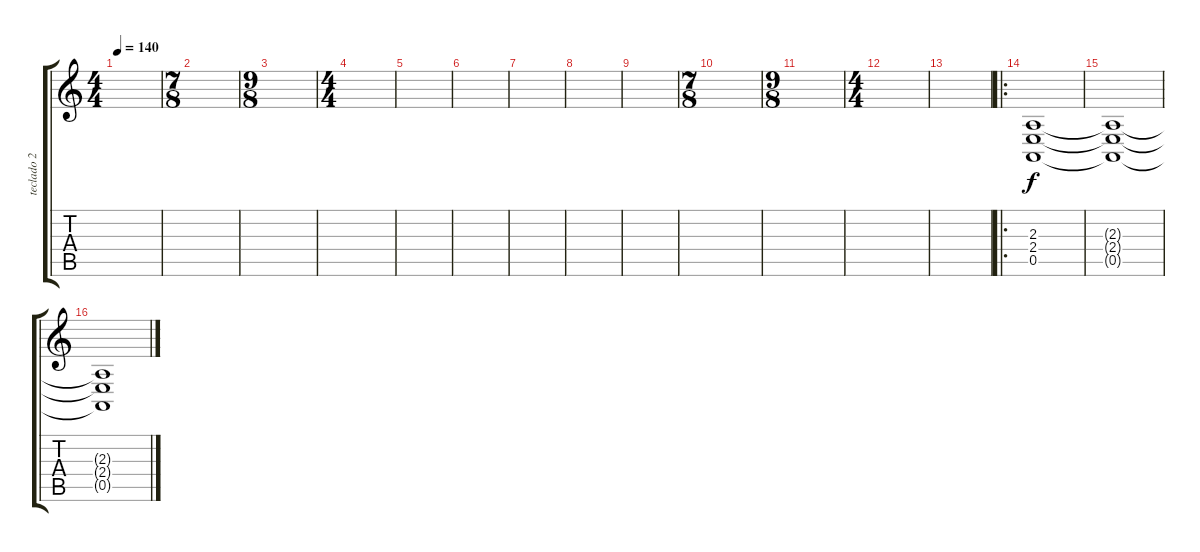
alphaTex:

\track ("teclado 2" "teclado 2") {instrument stringensemble1}
\staff {score tabs}
\tuning (E4 B3 G3 D3 A2 E2) {hide}
\ts (4 4)
\tempo 140
\clef g2
\ks c
|
\ts (7 8)
|
\ts (9 8)
|
\ts (4 4)
|
|
|
|
|
|
\ts (7 8)
|
\ts (9 8)
|
\ts (4 4)
|
|
\ro
(2.3 2.4 0.5).1{volume 9} |
(2.3{t} 2.4{t} 0.5{t}).1 |
(2.3{t} 2.4{t} 0.5{t}).1
